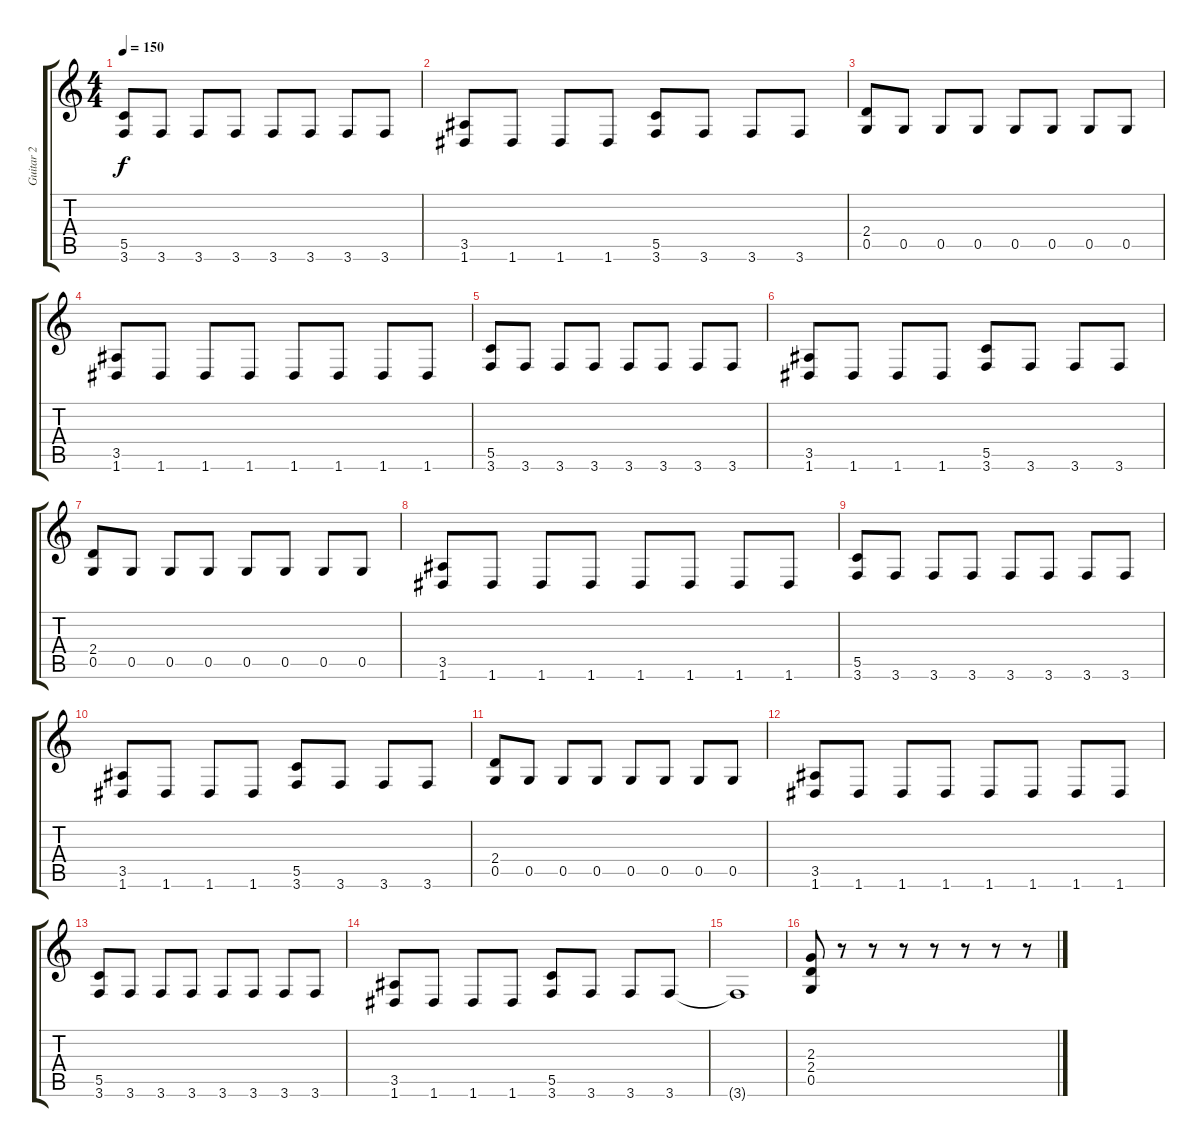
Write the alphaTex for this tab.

\track ("Guitar 2" "Guitar 2") {instrument distortionguitar}
\staff {score tabs}
\tuning (D4 A3 F3 C3 G2 D2) {hide}
\ts (4 4)
\tempo 150
\clef g2
\ks c
(5.5 3.6).8{dy f} 3.6.8 3.6.8 3.6.8 3.6.8 3.6.8 3.6.8 3.6.8 |
(3.5 1.6).8 1.6.8 1.6.8 1.6.8 (5.5 3.6).8 3.6.8 3.6.8 3.6.8 |
(2.4 0.5).8 0.5.8 0.5.8 0.5.8 0.5.8 0.5.8 0.5.8 0.5.8 |
(3.5 1.6).8 1.6.8 1.6.8 1.6.8 1.6.8 1.6.8 1.6.8 1.6.8 |
(5.5 3.6).8 3.6.8 3.6.8 3.6.8 3.6.8 3.6.8 3.6.8 3.6.8 |
(3.5 1.6).8 1.6.8 1.6.8 1.6.8 (5.5 3.6).8 3.6.8 3.6.8 3.6.8 |
(2.4 0.5).8 0.5.8 0.5.8 0.5.8 0.5.8 0.5.8 0.5.8 0.5.8 |
(3.5 1.6).8 1.6.8 1.6.8 1.6.8 1.6.8 1.6.8 1.6.8 1.6.8 |
(5.5 3.6).8 3.6.8 3.6.8 3.6.8 3.6.8 3.6.8 3.6.8 3.6.8 |
(3.5 1.6).8 1.6.8 1.6.8 1.6.8 (5.5 3.6).8 3.6.8 3.6.8 3.6.8 |
(2.4 0.5).8 0.5.8 0.5.8 0.5.8 0.5.8 0.5.8 0.5.8 0.5.8 |
(3.5 1.6).8 1.6.8 1.6.8 1.6.8 1.6.8 1.6.8 1.6.8 1.6.8 |
(5.5 3.6).8 3.6.8 3.6.8 3.6.8 3.6.8 3.6.8 3.6.8 3.6.8 |
(3.5 1.6).8 1.6.8 1.6.8 1.6.8 (5.5 3.6).8 3.6.8 3.6.8 3.6.8 |
3.6{t}.1 |
(2.3 2.4 0.5).8 r.8 r.8 r.8 r.8 r.8 r.8 r.8
